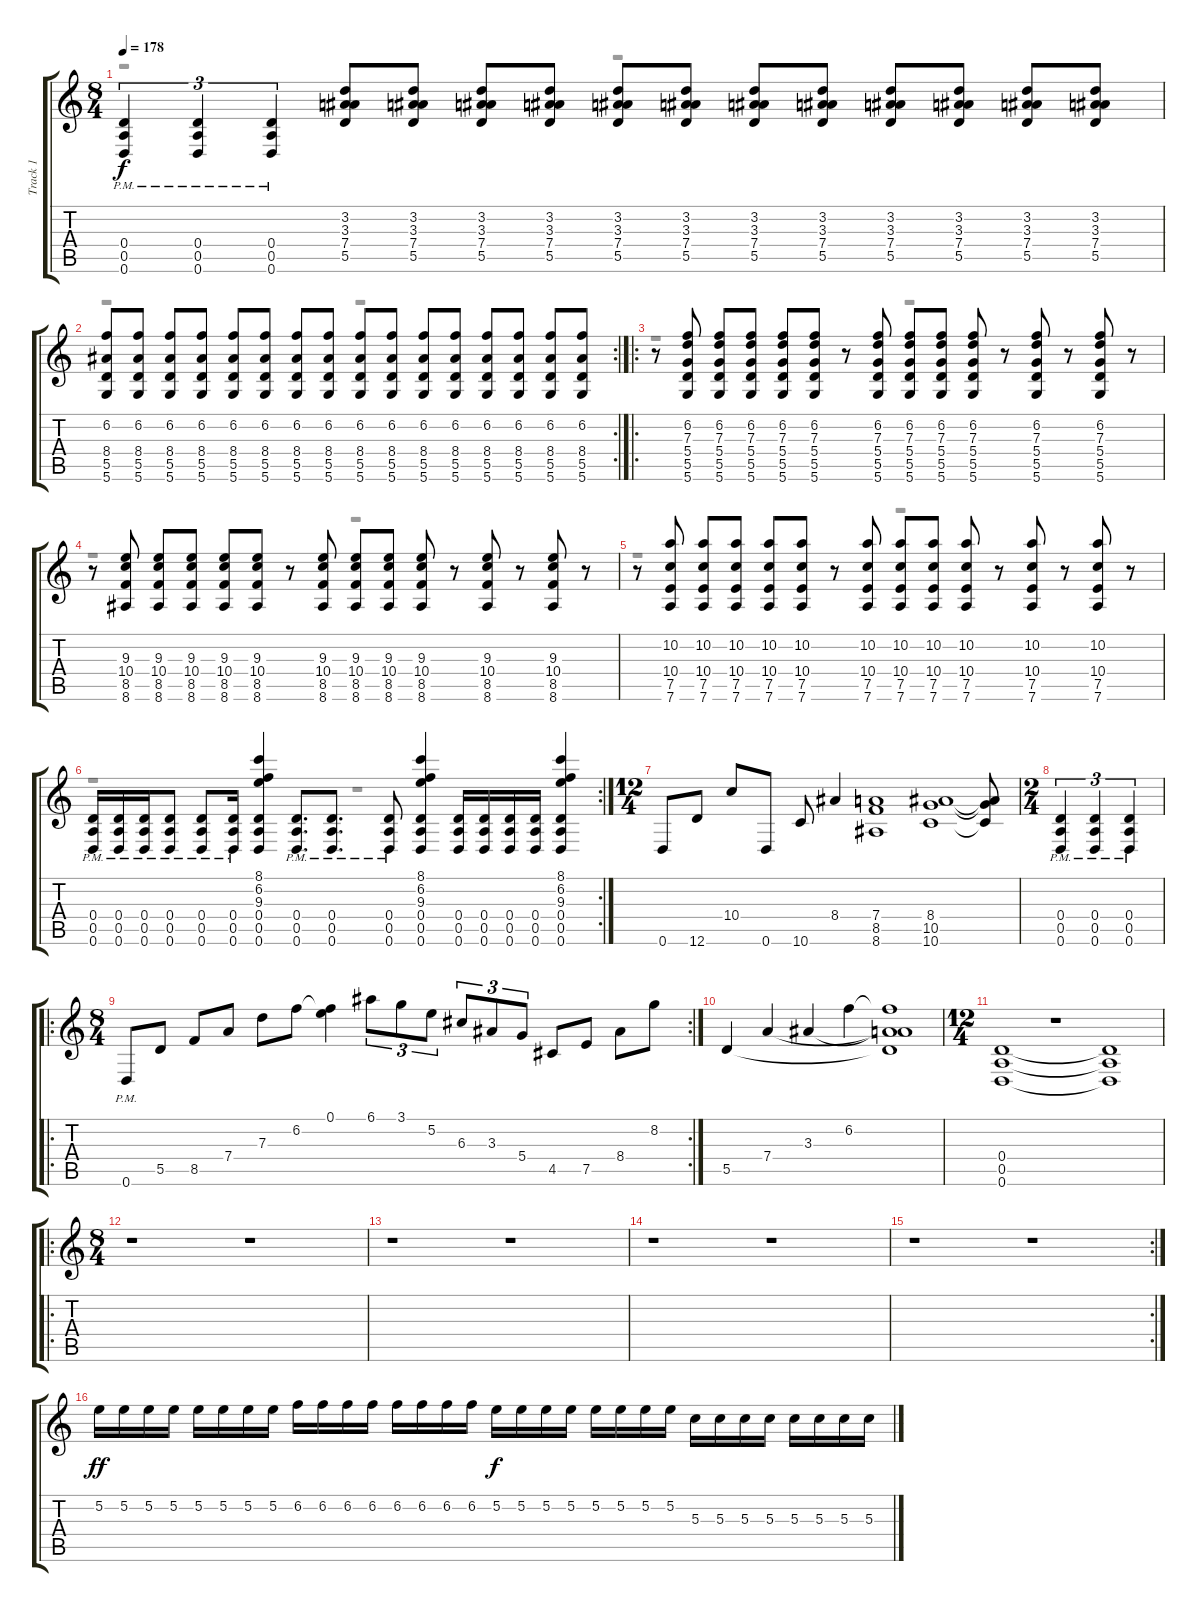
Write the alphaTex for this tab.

\track ("Track 1" "Track 1") {instrument distortionguitar}
\staff {score tabs}
\tuning (E4 B3 G3 D3 A2 D2) {hide}
\voice
\ts (8 4)
\tempo 178
\clef g2
\ks c
(0.4 0.5 0.6{pm}).4{tu (3 2) dy f} (0.4 0.5 0.6{pm}).4{tu (3 2)} (0.4 0.5 0.6{pm}).4{tu (3 2)} (3.2 3.3 7.4 5.5).8 (3.2 3.3 7.4 5.5).8 (3.2 3.3 7.4 5.5).8 (3.2 3.3 7.4 5.5).8 (3.2 3.3 7.4 5.5).8 (3.2 3.3 7.4 5.5).8 (3.2 3.3 7.4 5.5).8 (3.2 3.3 7.4 5.5).8 (3.2 3.3 7.4 5.5).8 (3.2 3.3 7.4 5.5).8 (3.2 3.3 7.4 5.5).8 (3.2 3.3 7.4 5.5).8 |
\rc 2
(6.2 8.4 5.5 5.6).8 (6.2 8.4 5.5 5.6).8 (6.2 8.4 5.5 5.6).8 (6.2 8.4 5.5 5.6).8 (6.2 8.4 5.5 5.6).8 (6.2 8.4 5.5 5.6).8 (6.2 8.4 5.5 5.6).8 (6.2 8.4 5.5 5.6).8 (6.2 8.4 5.5 5.6).8 (6.2 8.4 5.5 5.6).8 (6.2 8.4 5.5 5.6).8 (6.2 8.4 5.5 5.6).8 (6.2 8.4 5.5 5.6).8 (6.2 8.4 5.5 5.6).8 (6.2 8.4 5.5 5.6).8 (6.2 8.4 5.5 5.6).8 |
\ro
r.8 (6.2 7.3 5.4 5.5 5.6).8 (6.2 7.3 5.4 5.5 5.6).8 (6.2 7.3 5.4 5.5 5.6).8 (6.2 7.3 5.4 5.5 5.6).8 (6.2 7.3 5.4 5.5 5.6).8 r.8 (6.2 7.3 5.4 5.5 5.6).8 (6.2 7.3 5.4 5.5 5.6).8 (6.2 7.3 5.4 5.5 5.6).8 (6.2 7.3 5.4 5.5 5.6).8 r.8 (6.2 7.3 5.4 5.5 5.6).8 r.8 (6.2 7.3 5.4 5.5 5.6).8 r.8 |
r.8 (9.3 10.4 8.5 8.6).8 (9.3 10.4 8.5 8.6).8 (9.3 10.4 8.5 8.6).8 (9.3 10.4 8.5 8.6).8 (9.3 10.4 8.5 8.6).8 r.8 (9.3 10.4 8.5 8.6).8 (9.3 10.4 8.5 8.6).8 (9.3 10.4 8.5 8.6).8 (9.3 10.4 8.5 8.6).8 r.8 (9.3 10.4 8.5 8.6).8 r.8 (9.3 10.4 8.5 8.6).8 r.8 |
r.8 (10.2 10.4 7.5 7.6).8 (10.2 10.4 7.5 7.6).8 (10.2 10.4 7.5 7.6).8 (10.2 10.4 7.5 7.6).8 (10.2 10.4 7.5 7.6).8 r.8 (10.2 10.4 7.5 7.6).8 (10.2 10.4 7.5 7.6).8 (10.2 10.4 7.5 7.6).8 (10.2 10.4 7.5 7.6).8 r.8 (10.2 10.4 7.5 7.6).8 r.8 (10.2 10.4 7.5 7.6).8 r.8 |
\rc 2
(0.4{pm} 0.5 0.6).16 (0.4{pm} 0.5 0.6).16 (0.4{pm} 0.5 0.6).16 (0.4{pm} 0.5 0.6).8 (0.4{pm} 0.5 0.6).8 (0.4{pm} 0.5 0.6).16 (8.1 6.2 9.3 0.4 0.5 0.6).4 (0.4 0.5 0.6{pm}).8{d} (0.4 0.5 0.6{pm}).8{d} (0.4 0.5 0.6{pm}).8 (8.1 6.2 9.3 0.4 0.5 0.6).4 (0.4 0.5 0.6).16 (0.4 0.5 0.6).16 (0.4 0.5 0.6).16 (0.4 0.5 0.6).16 (8.1 6.2 9.3 0.4 0.5 0.6).4 |
\ts (12 4)
0.6.8 12.6.8 10.4.8 0.6.8 10.6.8 8.4.4 (7.4 8.5 8.6).1 (8.4 10.5 10.6).1 (8.4{t} 10.5{t} 10.6{t}).8 |
\ts (2 4)
(0.4{pm} 0.5 0.6).4{tu (3 2)} (0.4{pm} 0.5 0.6).4{tu (3 2)} (0.4{pm} 0.5 0.6).4{tu (3 2)} |
\ro
\rc 2
\ts (8 4)
0.6{pm}.8 5.5.8 8.5.8 7.4.8 7.3.8 6.2.8 (0.1 6.2{t}).4 6.1.8{tu (3 2)} 3.1.8{tu (3 2)} 5.2.8{tu (3 2)} 6.3.8{tu (3 2)} 3.3.8{tu (3 2)} 5.4.8{tu (3 2)} 4.5.8 7.5.8 8.4.8 8.2.8 |
5.5.4 7.4.4 3.3.4 6.2.4 (6.2{t} 3.3{t} 7.4{t} 5.5{t}).1 |
\ts (12 4)
(0.4 0.5 0.6).1 r.1 (0.4{t} 0.5{t} 0.6{t}).1 |
\ro
\ts (8 4)
r.1 r.1 |
r.1 r.1 |
r.1 r.1 |
\rc 2
r.1 r.1 |
5.2.16{dy ff} 5.2.16 5.2.16 5.2.16 5.2.16 5.2.16 5.2.16 5.2.16 6.2.16 6.2.16 6.2.16 6.2.16 6.2.16 6.2.16 6.2.16 6.2.16 5.2.16{dy f} 5.2.16 5.2.16 5.2.16 5.2.16 5.2.16 5.2.16 5.2.16 5.3.16 5.3.16 5.3.16 5.3.16 5.3.16 5.3.16 5.3.16 5.3.16
\voice
\clef g2
\ottava regular
\simile none
\ks c
r.1{dy f} r.1 |
r.1 r.1 |
r.1 r.1 |
r.1 r.1 |
r.1 r.1 |
r.1 r.1 |
|
|
|
|
|
|
|
|
|
